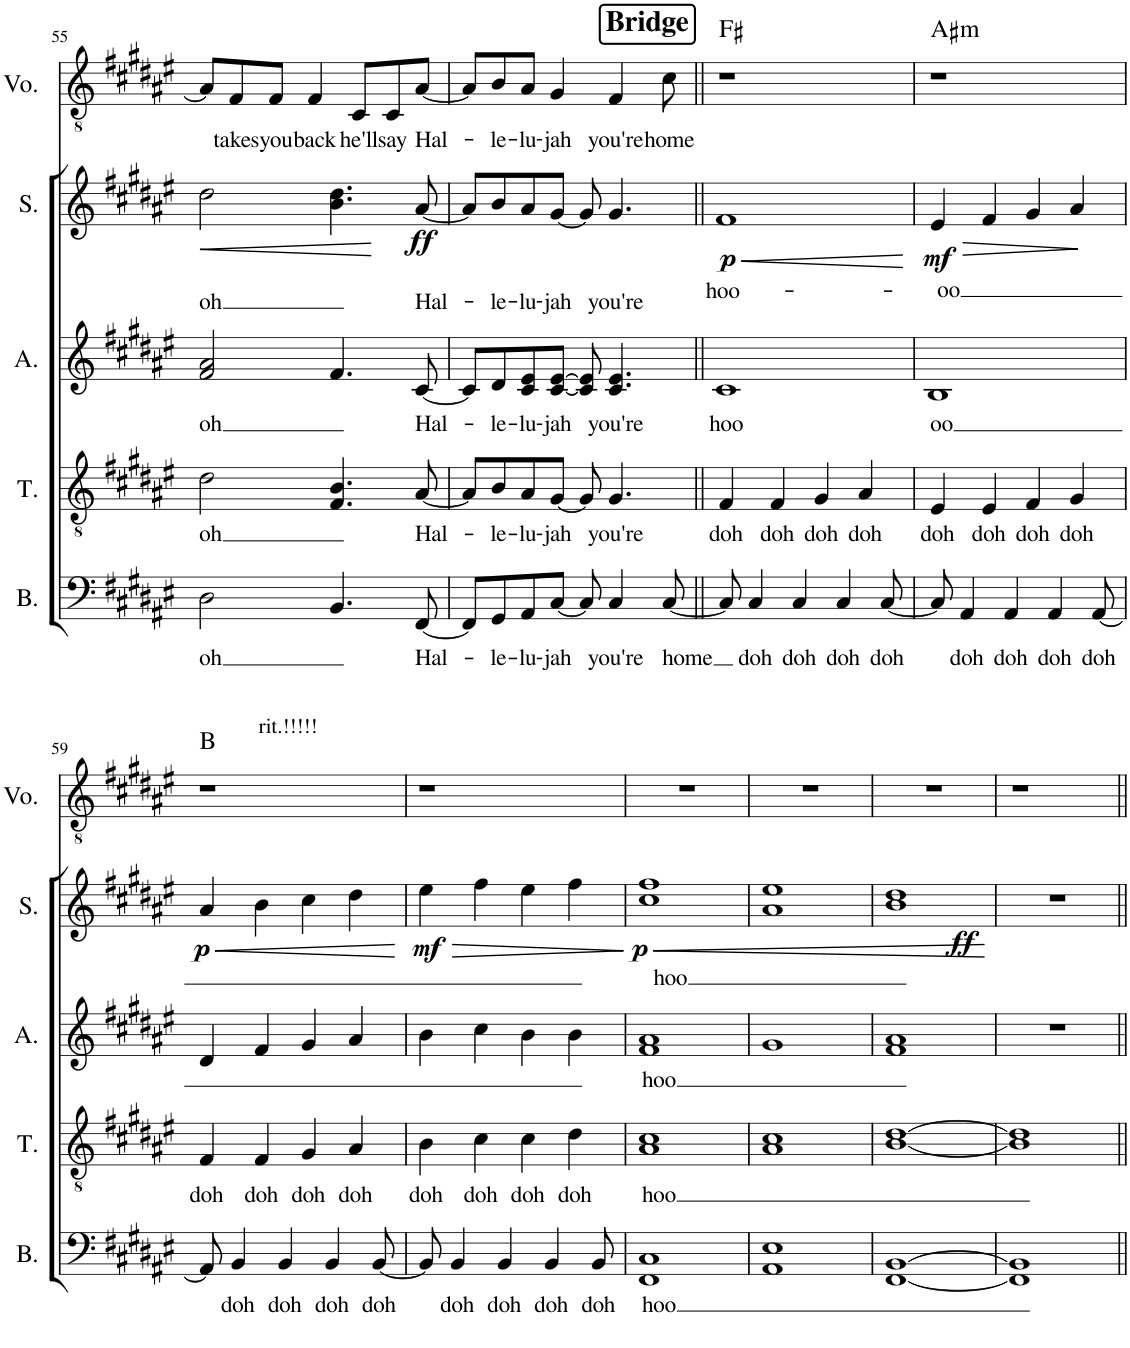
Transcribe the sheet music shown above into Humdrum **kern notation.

**kern	**text	**kern	**text	**kern	**text	**kern	**text	**dynam	**kern	**text	**text	**harte
*part5	*part5	*part4	*part4	*part3	*part3	*part2	*part2	*part2	*part1	*part1	*part1	*part1
*staff5	*staff5	*staff4	*staff4	*staff3	*staff3	*staff2	*staff2	*staff2	*staff1	*staff1	*staff1	*
*I"Bass	*	*I"Tenor	*	*I"Alto	*	*I"Soprano	*	*	*I"Voice	*	*	*
*I'B.	*	*I'T.	*	*I'A.	*	*I'S.	*	*	*I'Vo.	*	*	*
!!LO:PB:g=z
*clefF4	*	*clefGv2	*	*clefG2	*	*clefG2	*	*	*clefGv2	*	*	*
*k[f#c#g#d#a#e#]	*	*k[f#c#g#d#a#e#]	*	*k[f#c#g#d#a#e#]	*	*k[f#c#g#d#a#e#]	*	*	*k[f#c#g#d#a#e#]	*	*	*
*M4/4	*	*M4/4	*	*M4/4	*	*M4/4	*	*	*M4/4	*	*	*
=55	=55	=55	=55	=55	=55	=55	=55	=55	=55	=55	=55	=55
!	!LO:LY:b	!	!LO:LY:b	!	!LO:LY:b	!	!LO:LY:b	!LO:HP:b	!	!	!	!
2D#\	oh	2d#\	oh	2f#/ 2a#/	oh	2dd#\	oh	<	8A#/L]	.	.	.
!	!	!	!	!	!	!	!	!	!	!LO:LY:b	!LO:LY:b	!
.	.	.	.	.	.	.	.	.	8F#/	takes	a	.
!	!	!	!	!	!	!	!	!	!	!LO:LY:b	!	!
.	.	.	.	.	.	.	.	.	8F#/J	you	.	.
!	!	!	!	!	!	!	!	!	!	!LO:LY:b	!	!
.	.	.	.	.	.	.	.	.	4F#/	back	.	.
4.BB/	.	4.F#/ 4.B/	.	4.f#/	.	4.b\ 4.dd#\	.	.	.	.	.	.
!	!	!	!	!	!	!	!	!	!	!LO:LY:b	!	!
.	.	.	.	.	.	.	.	.	8C#/L	he'll	.	.
!	!	!	!	!	!	!	!	!	!	!LO:LY:b	!	!
.	.	.	.	.	.	.	.	.	8C#/	say	.	.
!	!LO:LY:b	!	!LO:LY:b	!	!LO:LY:b	!	!LO:LY:b	!LO:DY:b	!	!LO:LY:b	!	!
[8FF#/	Hal-	[8A#/	Hal-	[8c#/	Hal-	[8a#/	Hal-	ff	[8A#/J	Hal-	.	.
.	.	.	.	.	.	.	.	[	.	.	.	.
=56	=56	=56	=56	=56	=56	=56	=56	=56	=56	=56	=56	=56
8FF#/L]	.	8A#/L]	.	8c#/L]	.	8a#/L]	.	.	8A#/L]	.	.	.
!	!LO:LY:b	!	!LO:LY:b	!	!LO:LY:b	!	!LO:LY:b	!	!	!LO:LY:b	!	!
8GG#/	le-	8B/	le-	8d#/	le-	8b/	le-	.	8B/	le-	.	.
!	!LO:LY:b	!	!LO:LY:b	!	!LO:LY:b	!	!LO:LY:b	!	!	!LO:LY:b	!	!
8AA#/	-lu-	8A#/	-lu-	8c#/ 8e#/	-lu-	8a#/	-lu-	.	8A#/J	-lu-	.	.
!	!LO:LY:b	!	!LO:LY:b	!	!LO:LY:b	!	!LO:LY:b	!	!	!LO:LY:b	!	!
[8C#/J	-jah	[8G#/J	-jah	[8c#/ [8e#/J	-jah	[8g#/J	-jah	.	4G#/	-jah	.	.
8C#/]	.	8G#/]	.	8c#/] 8e#/]	.	8g#/]	.	.	.	.	.	.
!	!LO:LY:b	!	!LO:LY:b	!	!LO:LY:b	!	!LO:LY:b	!	!	!LO:LY:b	!	!
4C#/	you're	4.G#/	you're	4.c#/ 4.e#/	you're	4.g#/	you're	.	4F#/	you're	.	.
!	!LO:LY:b	!	!	!	!	!	!	!	!	!LO:LY:b	!	!
[8C#/	home	.	.	.	.	.	.	.	8c#\	home	.	.
!!LO:REH:place=s1:a:B:cj:fs=14:t=Bridge
=57||	=57||	=57||	=57||	=57||	=57||	=57||	=57||	=57||	=57||	=57||	=57||	=57||
!	!	!	!LO:LY:b	!	!LO:LY:b	!	!LO:LY:b	!LO:HP:b	!	!	!	!
!	!	!	!	!	!	!	!	!LO:DY:n=1:b	!	!	!	!
8C#/]	.	4F#/	doh	1c#	hoo	1f#	hoo-	< p	1r	.	.	F#:maj
!	!LO:LY:b	!	!	!	!	!	!	!	!	!	!	!
4C#/	doh	.	.	.	.	.	.	.	.	.	.	.
!	!	!	!LO:LY:b	!	!	!	!	!	!	!	!	!
.	.	4F#/	doh	.	.	.	.	.	.	.	.	.
!	!LO:LY:b	!	!	!	!	!	!	!	!	!	!	!
4C#/	doh	.	.	.	.	.	.	.	.	.	.	.
!	!	!	!LO:LY:b	!	!	!	!	!	!	!	!	!
.	.	4G#/	doh	.	.	.	.	.	.	.	.	.
!	!LO:LY:b	!	!	!	!	!	!	!	!	!	!	!
4C#/	doh	.	.	.	.	.	.	.	.	.	.	.
!	!	!	!LO:LY:b	!	!	!	!	!	!	!	!	!
.	.	4A#/	doh	.	.	.	.	.	.	.	.	.
!	!LO:LY:b	!	!	!	!	!	!	!	!	!	!	!
[8C#/	doh	.	.	.	.	.	.	.	.	.	.	.
.	.	.	.	.	.	.	.	[	.	.	.	.
=58	=58	=58	=58	=58	=58	=58	=58	=58	=58	=58	=58	=58
!	!	!	!LO:LY:b	!	!LO:LY:b	!	!LO:LY:b	!LO:HP:b	!	!	!	!
!	!	!	!	!	!	!	!	!LO:DY:n=1:b	!	!	!	!LO:H:kt=m
8C#/]	.	4E#/	doh	1B	oo	4e#/	-oo	> mf	1r	.	.	A#:min
!	!LO:LY:b	!	!	!	!	!	!	!	!	!	!	!
4AA#/	doh	.	.	.	.	.	.	.	.	.	.	.
!	!	!	!LO:LY:b	!	!	!	!	!	!	!	!	!
.	.	4E#/	doh	.	.	4f#/	.	.	.	.	.	.
!	!LO:LY:b	!	!	!	!	!	!	!	!	!	!	!
4AA#/	doh	.	.	.	.	.	.	.	.	.	.	.
!	!	!	!LO:LY:b	!	!	!	!	!	!	!	!	!
.	.	4F#/	doh	.	.	4g#/	.	.	.	.	.	.
!	!LO:LY:b	!	!	!	!	!	!	!	!	!	!	!
4AA#/	doh	.	.	.	.	.	.	.	.	.	.	.
!	!	!	!LO:LY:b	!	!	!	!	!	!	!	!	!
.	.	4G#/	doh	.	.	4a#/	.	.	.	.	.	.
!	!LO:LY:b	!	!	!	!	!	!	!	!	!	!	!
[8AA#/	doh	.	.	.	.	.	.	.	.	.	.	.
.	.	.	.	.	.	.	.	]	.	.	.	.
!!LO:LB:g=z
=59	=59	=59	=59	=59	=59	=59	=59	=59	=59	=59	=59	=59
!	!	!	!	!	!	!	!	!	!LO:TX:a:t=rit.!!!!!	!	!	!
!	!	!	!LO:LY:b	!	!	!	!	!LO:HP:b	!	!	!	!
!	!	!	!	!	!	!	!	!LO:DY:n=1:b	!	!	!	!
8AA#/]	.	4F#/	doh	4d#/	.	4a#/	.	< p	1r	.	.	B:maj
!	!LO:LY:b	!	!	!	!	!	!	!	!	!	!	!
4BB/	doh	.	.	.	.	.	.	.	.	.	.	.
!	!	!	!LO:LY:b	!	!	!	!	!	!	!	!	!
.	.	4F#/	doh	4f#/	.	4b\	.	.	.	.	.	.
!	!LO:LY:b	!	!	!	!	!	!	!	!	!	!	!
4BB/	doh	.	.	.	.	.	.	.	.	.	.	.
!	!	!	!LO:LY:b	!	!	!	!	!	!	!	!	!
.	.	4G#/	doh	4g#/	.	4cc#\	.	.	.	.	.	.
!	!LO:LY:b	!	!	!	!	!	!	!	!	!	!	!
4BB/	doh	.	.	.	.	.	.	.	.	.	.	.
!	!	!	!LO:LY:b	!	!	!	!	!	!	!	!	!
.	.	4A#/	doh	4a#/	.	4dd#\	.	.	.	.	.	.
!	!LO:LY:b	!	!	!	!	!	!	!	!	!	!	!
[8BB/	doh	.	.	.	.	.	.	.	.	.	.	.
.	.	.	.	.	.	.	.	[	.	.	.	.
=60	=60	=60	=60	=60	=60	=60	=60	=60	=60	=60	=60	=60
!	!	!	!LO:LY:b	!	!	!	!	!LO:HP:b	!	!	!	!
!	!	!	!	!	!	!	!	!LO:DY:n=1:b	!	!	!	!
8BB/]	.	4B\	doh	4b\	.	4ee#\	.	> mf	1r	.	.	.
!	!LO:LY:b	!	!	!	!	!	!	!	!	!	!	!
4BB/	doh	.	.	.	.	.	.	.	.	.	.	.
!	!	!	!LO:LY:b	!	!	!	!	!	!	!	!	!
.	.	4c#\	doh	4cc#\	.	4ff#\	.	.	.	.	.	.
!	!LO:LY:b	!	!	!	!	!	!	!	!	!	!	!
4BB/	doh	.	.	.	.	.	.	.	.	.	.	.
!	!	!	!LO:LY:b	!	!	!	!	!	!	!	!	!
.	.	4c#\	doh	4b\	.	4ee#\	.	.	.	.	.	.
!	!LO:LY:b	!	!	!	!	!	!	!	!	!	!	!
4BB/	doh	.	.	.	.	.	.	.	.	.	.	.
!	!	!	!LO:LY:b	!	!	!	!	!	!	!	!	!
.	.	4d#\	doh	4b\	.	4ff#\	.	.	.	.	.	.
!	!LO:LY:b	!	!	!	!	!	!	!	!	!	!	!
8BB/	doh	.	.	.	.	.	.	.	.	.	.	.
.	.	.	.	.	.	.	.	]	.	.	.	.
=61	=61	=61	=61	=61	=61	=61	=61	=61	=61	=61	=61	=61
!	!LO:LY:b	!	!LO:LY:b	!	!LO:LY:b	!	!LO:LY:b	!LO:HP:b	!	!	!	!
!	!	!	!	!	!	!	!	!LO:DY:n=1:b	!	!	!	!
1FF# 1C#	hoo	1A# 1c#	hoo	1f# 1a#	hoo	1cc# 1ff#	-hoo	< p	1r	.	.	.
=62	=62	=62	=62	=62	=62	=62	=62	=62	=62	=62	=62	=62
1AA# 1E#	.	1A# 1c#	.	1g#	.	1a# 1ee#	.	.	1r	.	.	.
=63	=63	=63	=63	=63	=63	=63	=63	=63	=63	=63	=63	=63
!	!	!	!	!	!	!	!	!LO:DY:b	!	!	!	!
[1FF# [1BB	.	[1B [1d#	.	1f# 1a#	.	1b 1dd#	.	ff	1r	.	.	.
.	.	.	.	.	.	.	.	[	.	.	.	.
=64	=64	=64	=64	=64	=64	=64	=64	=64	=64	=64	=64	=64
1FF#] 1BB]	.	1B] 1d#]	.	1r	.	1r	.	.	1r	.	.	.
=||	=||	=||	=||	=||	=||	=||	=||	=||	=||	=||	=||	=||
*-	*-	*-	*-	*-	*-	*-	*-	*-	*-	*-	*-	*-
